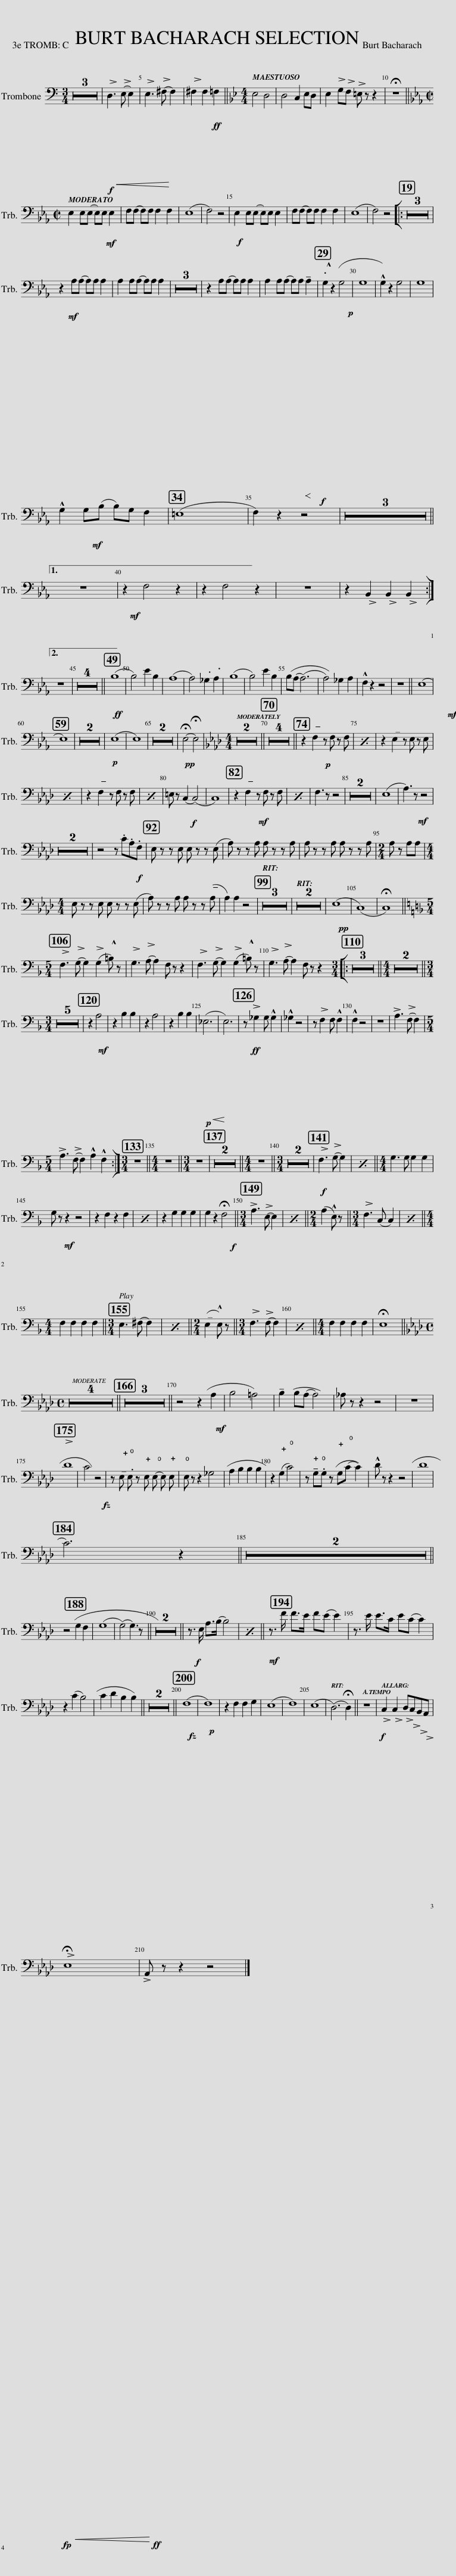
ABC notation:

X:1
L:1/8
M:3/4
I:linebreak $
K:C
V:1 bass
V:1
 z6 | z6 | z6 |!f!!<(! !>!D,3 (!>!E, E,2)!<)! | !>!E,3 (!>!^F,!ff! F,2) | %5
 !>!^F,2 F,2 =F,2 ||[K:Bb][M:4/4] E,4 D,4 | D,4 C,2 E,D, | E,2 !>!G,!>!F, !>!=E, z z2 | !fermata!z8 ||$ %10
[K:Eb][M:4/4]!mf! E,2 E,(E, E,)E, E,2 | F,(F, F,)F, F,2 F,2 | (E,8 | F,4) z4 |!f! E,2 E,(E, E,)E, E,2 | %15
 F,(F, F,)F, F,2 F,2 | (E,8 | F,4) z4 |: z8 | z8 | %20
 z8 |$!mf! z2 A,(A, A,)A, A,2 | A,2 A,(A, A,)A, A,2 | z8 | z8 | %25
 z8 | z2 A,(A, A,)A, A,2 | A,2 A,(A, A,)A,!<(! !tenuto!A,2!<)! |!f! (.!^!G,2!p! z2) G,4 | G,8 | %30
 !^!G,2 z2 G,4 | G,8 |$ !^!G,2!mf! G,(B, B,)G, F,2 | (=E,8 | F,2) z2 z4 | %35
 z8 | z8 | z8 ||1$ z8 ||!mf! z2 F,4 z2 | %40
 z2 F,4 z2 | z8 | z2 !>!B,,2 !>!B,,2 !>!B,,2 :|2$ z8 || z8 | %45
 z8 | z8 | z8 ||!ff! (B,8 | B,4) E2 B,2 | %50
 (A,8 | A,4) ._G,2 .A,2 | (B,8 | B,4) E2 B,2 | (B,(A,) (A,6) | %55
 A,4) _G,2 A,2 | !^!F,2 z2 z4 | z8 ||!mf! (E,8 |$ E,8) | %60
 z8 | z8 |!p! (E,8 | E,8) | z8 | %65
 z8 |!pp! (!fermata!E,4 !fermata!E,4) |[K:Ab][M:4/4] z8 | z8 || z8 | %70
 z8 | z8 | z8 || z2!p! !tenuto!F,2 z F, z F, | x8 | %75
 z2 !tenuto!E,2 z E, z E, |$ x8 | z2 !tenuto!F,2 z F, z F, | x8 | =E,!f! z (C,2 (C,4) | %80
 C,8) | z2!mf! !tenuto!F,2 z F, z F, | x8 | F,3 z z4 | z8 | %85
 z8 |!mf! (E,8 | A,3) z z4 |$ z8 | z8 | %90
 z4!f! z .C.A,.F, | E, z z E, E, z z (E, | A,) z z A, A, z z A, | A, z z A, A, z z A, |[M:2/4] A, z A,A, |$ %95
[M:4/4] E, z z E, E, z z (E, | A,) z z A, A, z z (!tenuto!A, | A,2) A,2 z4 | z8 | z8 | %100
 z8 | z8 | z8 |!pp! (E,8 | (C,8) | %105
 !fermata!C,8) ||$[K:F][M:5/4] !>!F,3 (!>!G, G,2) (!>!G,2 !^!=B,) z | !>!G,3 (!>!A, A,2) F, z z2 | !>!F,3 (!>!G, G,2) (!>!G,2 !^!=B,) z | !>!G,3 (!>!A, A,2) F, z z2 |: %110
[M:3/4] z6 | z6 | z6 ||[M:4/4] z8 | z8 ||$ %115
[M:3/4] z6 | z6 | z6 | z6 | z6 | %120
!mf! z2 A,4 | z2 B,2 B,2 | z2 A,4 | z2 B,2 B,2 |!p!!<(! (_E,6!<)! | %125
 E,6) |!ff! z !>!_G,2 G, !^!G,2 | !^!_G,2 z4 | z !>!F,2 F, !^!F,2 | !^!F,2 z4 | %130
 z6 | !>!A,3 (!>!F, F,2) |$[M:5/4] !>!A,3 (!>!F, F,2) !^!A,2 !^!F,2 :|[M:3/4] z6 ||[M:4/4] z8 || %135
[M:3/4] z6 | z6 | z6 ||[M:4/4] z8 ||[M:3/4] z6 | %140
 z6 |!f! !>!F,3 (!>!G, G,2) | x6 ||[M:4/4] G,3 G, G,2 G,2 |$ G,!mf! z z2 z4 | %145
 z2 F,2 z2 F,2 | x8 | z2 G,2 G,2 G,2 | G,2!f! z2 !fermata!F,4 ||[M:3/4] !>!A,3 (!>!E, E,2) | %150
 x6 ||[M:2/4] (A,2 !^!E,) z ||[M:3/4] !>!F,3 (C, C,2) | x6 ||$[M:4/4] F,2 F,2 F,2 F,2 || %155
[M:3/4] E,3 (^F, F,2) | x6 ||[M:2/4] (!tenuto!E,2 !^!E,) z ||[M:3/4] !>!F,3 (!>!F, F,2) | x6 || %160
[M:4/4] F,2 F,2 F,2 F,2 | !fermata!E,8 ||$[K:Ab][M:4/4] z8 | z8 | z8 | %165
 z8 || z8 | z8 | z8 || z4!mf! z2 (A,2 | %170
 B,4) =A,4 | !tenuto!B,2 (B,(A,) A,4) | _A, z z2 z4 | z8 |$ (!>!D8 | %175
 C4) z4 | z !tenuto!!plus!E, .!open!E, z !plus!E, (!open!E, E,) !plus!E, | !open!E, z z2 _G,4 | (A,2 B,2) B,2 B,2 | z2 (!plus!G,2 !open!C4) | %180
 z !tenuto!!plus!G,.!open!G, z (!plus!G,(!open!C) C2) | !^!D z z2 z4 | (D8 |$ C6) z2 || z8 | %185
 z8 ||$ z4 (G,2 F,2) | (G,8 | (G,4) G,3) z || z8 | %190
 z8 ||!f! z3/2 E,/ A,>(B, B,4) | x8 ||!mf! z3/2 F/ F>E F(E E2) | z3/2 E/ E>C E(C C2) |$ %195
 z2 (C2 B,4) | (C2 D2) B,2 B,2 || z8 | z8 || (F,8 | %200
!p! F,8) | z2 F,2 F,2 G,2 | (E,8 | F,8) | (E,8 | %205
 (D,6) !fermata!D,2) || z8 |!f! !>!C,2 !>!C,2 !>!D,!>!C,!>!B,,!>!A,, |$!<(! !>!!fermata!E,8!<)! |!ff! !>!A,, z z2 z4 |] %210
